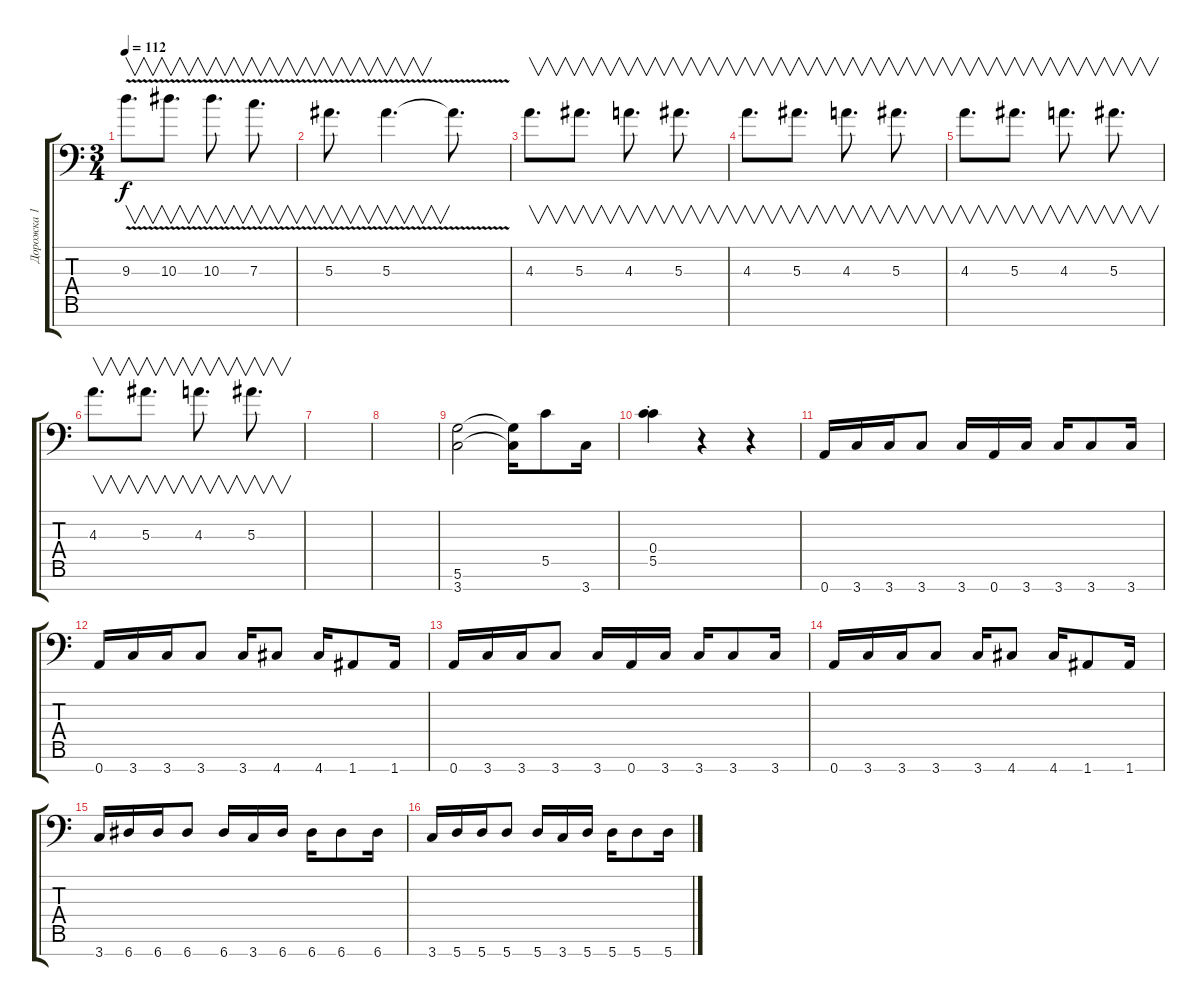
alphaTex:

\track ("Дорожка 1" "Дорожка 1") {instrument overdrivenguitar}
\staff {score tabs}
\tuning (D4 A3 F3 C3 G2 D2 A1) {hide}
\ts (3 4)
\tempo 112
\clef f4
\ks c
9.3{v}.8{v d dy f} 10.3{v}.8{v d} 10.3{v}.8{v d} 7.3{v}.8{v d} |
5.3{v}.8{v d} 5.3{v}.4{v d} 5.3{t}.8{d} |
4.3.8{v d} 5.3.8{v d} 4.3.8{v d} 5.3.8{v d} |
4.3.8{v d} 5.3.8{v d} 4.3.8{v d} 5.3.8{v d} |
4.3.8{v d} 5.3.8{v d} 4.3.8{v d} 5.3.8{v d} |
4.3.8{v d} 5.3.8{v d} 4.3.8{v d} 5.3.8{v d} |
|
|
(5.6 3.7).2{instrument overdrivenguitar} (5.6{t} 3.7{t}).16 5.5.8 3.7.16 |
(0.4{st} 5.5{st}).4 r.4 r.4 |
0.7.16 3.7.16 3.7.16 3.7.8 3.7.16 0.7.16 3.7.16 3.7.16 3.7.8 3.7.16 |
0.7.16 3.7.16 3.7.16 3.7.8 3.7.16 4.7.8 4.7.16 1.7.8 1.7.16 |
0.7.16 3.7.16 3.7.16 3.7.8 3.7.16 0.7.16 3.7.16 3.7.16 3.7.8 3.7.16 |
0.7.16 3.7.16 3.7.16 3.7.8 3.7.16 4.7.8 4.7.16 1.7.8 1.7.16 |
3.7.16 6.7.16 6.7.16 6.7.8 6.7.16 3.7.16 6.7.16 6.7.16 6.7.8 6.7.16 |
3.7.16 5.7.16 5.7.16 5.7.8 5.7.16 3.7.16 5.7.16 5.7.16 5.7.8 5.7.16
